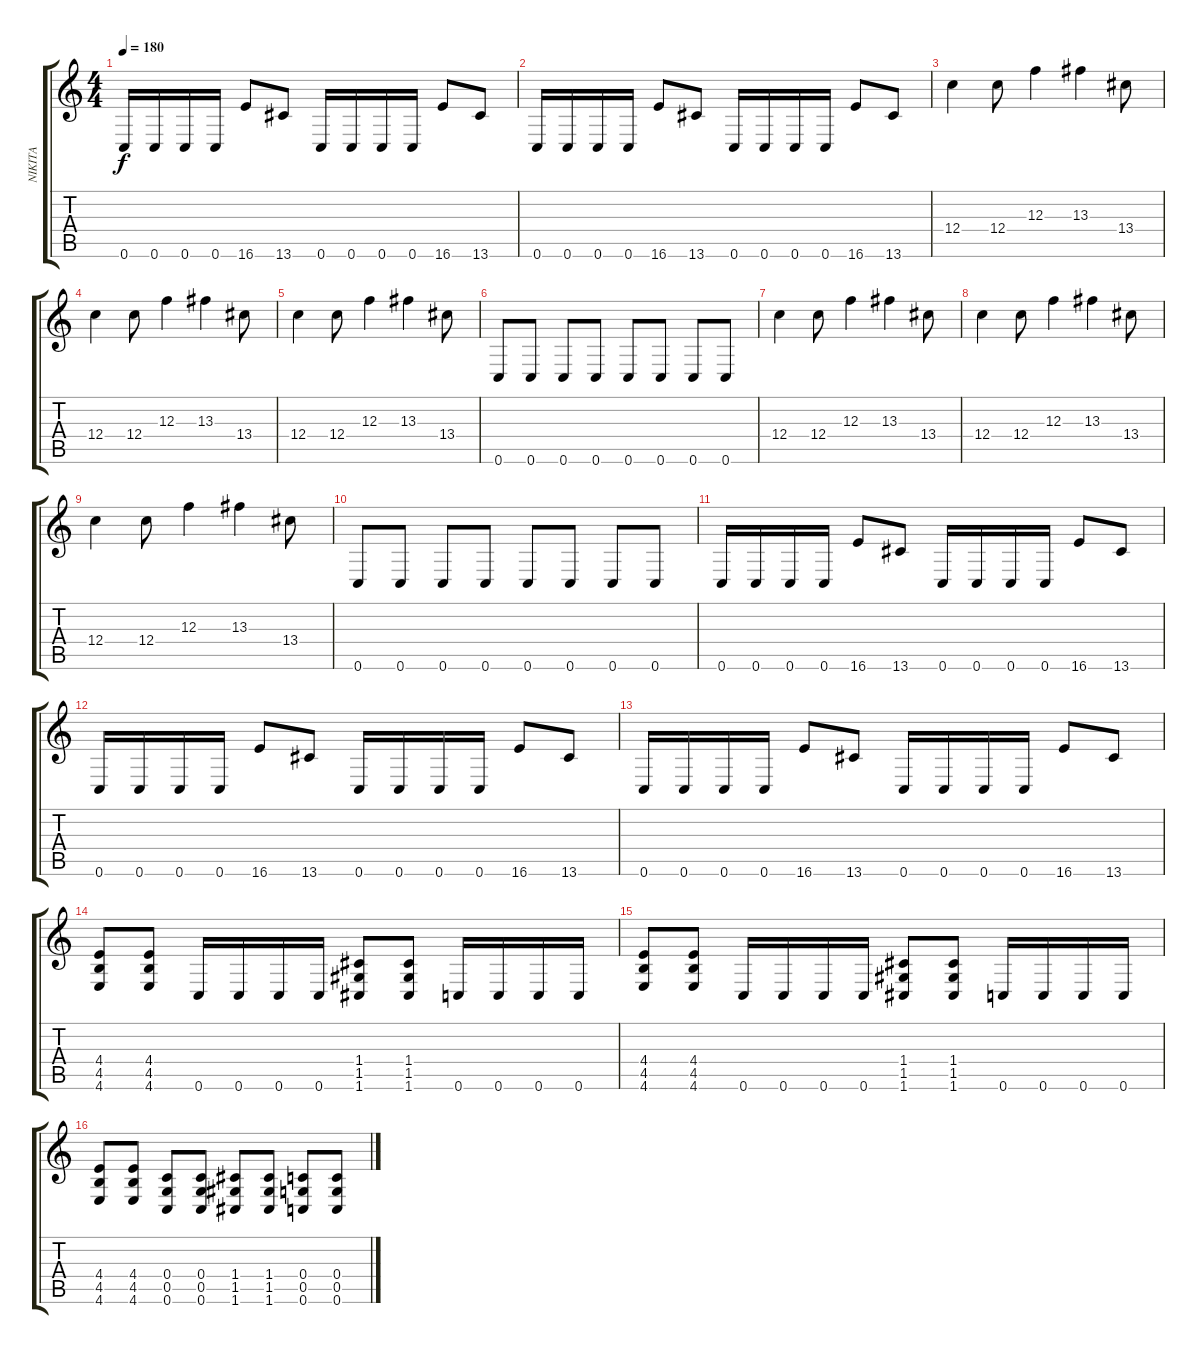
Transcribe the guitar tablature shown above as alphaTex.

\track ("NIKITA" "NIKITA") {instrument distortionguitar}
\staff {score tabs}
\tuning (D4 A3 F3 C3 G2 C2) {hide}
\ts (4 4)
\tempo 180
\clef g2
\ks c
0.6.16{dy f} 0.6.16 0.6.16 0.6.16 16.6.8 13.6.8 0.6.16 0.6.16 0.6.16 0.6.16 16.6.8 13.6.8 |
0.6.16 0.6.16 0.6.16 0.6.16 16.6.8 13.6.8 0.6.16 0.6.16 0.6.16 0.6.16 16.6.8 13.6.8 |
12.4.4 12.4.8 12.3.4 13.3.4 13.4.8 |
12.4.4 12.4.8 12.3.4 13.3.4 13.4.8 |
12.4.4 12.4.8 12.3.4 13.3.4 13.4.8 |
0.6.8 0.6.8 0.6.8 0.6.8 0.6.8 0.6.8 0.6.8 0.6.8 |
12.4.4 12.4.8 12.3.4 13.3.4 13.4.8 |
12.4.4 12.4.8 12.3.4 13.3.4 13.4.8 |
12.4.4 12.4.8 12.3.4 13.3.4 13.4.8 |
0.6.8 0.6.8 0.6.8 0.6.8 0.6.8 0.6.8 0.6.8 0.6.8 |
0.6.16 0.6.16 0.6.16 0.6.16 16.6.8 13.6.8 0.6.16 0.6.16 0.6.16 0.6.16 16.6.8 13.6.8 |
0.6.16 0.6.16 0.6.16 0.6.16 16.6.8 13.6.8 0.6.16 0.6.16 0.6.16 0.6.16 16.6.8 13.6.8 |
0.6.16 0.6.16 0.6.16 0.6.16 16.6.8 13.6.8 0.6.16 0.6.16 0.6.16 0.6.16 16.6.8 13.6.8 |
(4.4 4.5 4.6).8 (4.4 4.5 4.6).8 0.6.16 0.6.16 0.6.16 0.6.16 (1.4 1.5 1.6).8 (1.4 1.5 1.6).8 0.6.16 0.6.16 0.6.16 0.6.16 |
(4.4 4.5 4.6).8 (4.4 4.5 4.6).8 0.6.16 0.6.16 0.6.16 0.6.16 (1.4 1.5 1.6).8 (1.4 1.5 1.6).8 0.6.16 0.6.16 0.6.16 0.6.16 |
(4.4 4.5 4.6).8 (4.4 4.5 4.6).8 (0.4 0.5 0.6).8 (0.4 0.5 0.6).8 (1.4 1.5 1.6).8 (1.4 1.5 1.6).8 (0.4 0.5 0.6).8 (0.4 0.5 0.6).8
